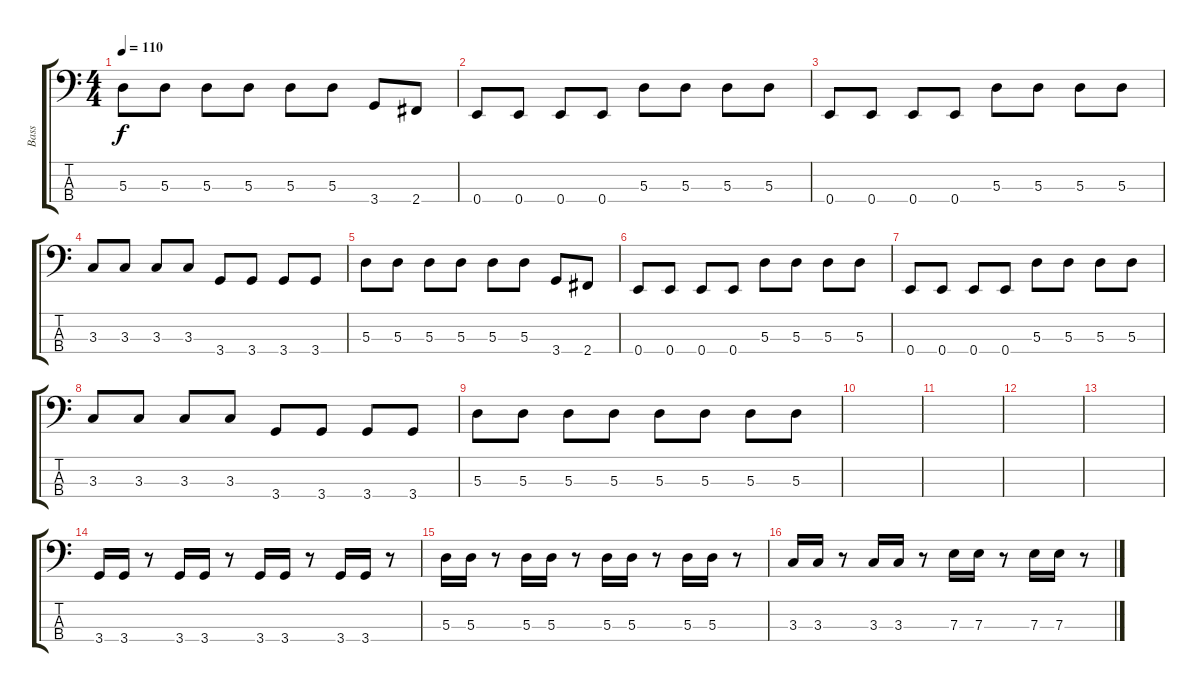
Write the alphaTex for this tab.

\track ("Bass" "Bass") {instrument electricbasspick}
\staff {score tabs}
\tuning (G2 D2 A1 E1) {hide}
\ts (4 4)
\tempo 110
\clef f4
\ks c
5.3.8{dy f} 5.3.8 5.3.8 5.3.8 5.3.8 5.3.8 3.4.8 2.4.8 |
0.4.8 0.4.8 0.4.8 0.4.8 5.3.8 5.3.8 5.3.8 5.3.8 |
0.4.8 0.4.8 0.4.8 0.4.8 5.3.8 5.3.8 5.3.8 5.3.8 |
3.3.8 3.3.8 3.3.8 3.3.8 3.4.8 3.4.8 3.4.8 3.4.8 |
5.3.8 5.3.8 5.3.8 5.3.8 5.3.8 5.3.8 3.4.8 2.4.8 |
0.4.8 0.4.8 0.4.8 0.4.8 5.3.8 5.3.8 5.3.8 5.3.8 |
0.4.8 0.4.8 0.4.8 0.4.8 5.3.8 5.3.8 5.3.8 5.3.8 |
3.3.8 3.3.8 3.3.8 3.3.8 3.4.8 3.4.8 3.4.8 3.4.8 |
5.3.8 5.3.8 5.3.8 5.3.8 5.3.8 5.3.8 5.3.8 5.3.8 |
|
|
|
|
3.4.16 3.4.16 r.8 3.4.16 3.4.16 r.8 3.4.16 3.4.16 r.8 3.4.16 3.4.16 r.8 |
5.3.16 5.3.16 r.8 5.3.16 5.3.16 r.8 5.3.16 5.3.16 r.8 5.3.16 5.3.16 r.8 |
3.3.16 3.3.16 r.8 3.3.16 3.3.16 r.8 7.3.16 7.3.16 r.8 7.3.16 7.3.16 r.8
